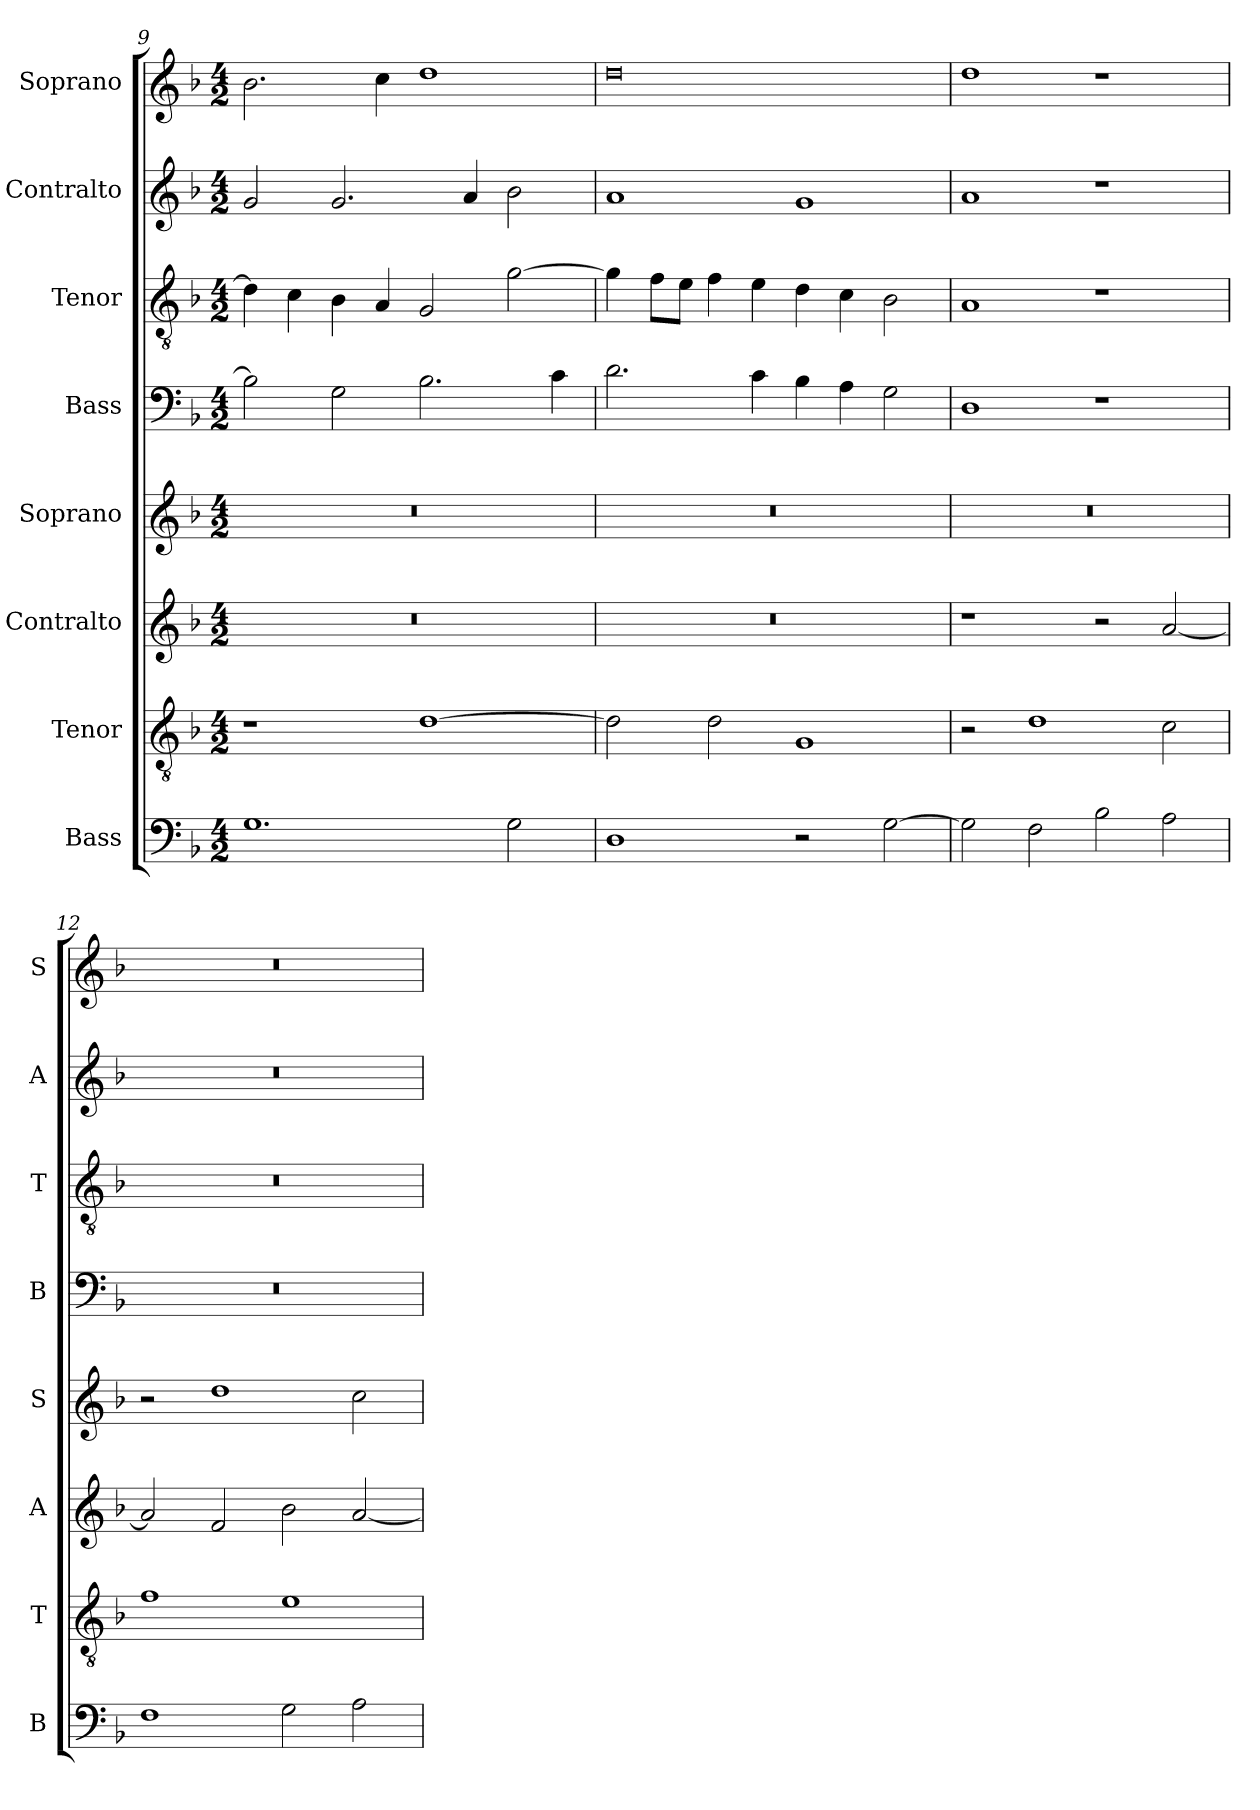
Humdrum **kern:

**kern	**kern	**kern	**kern	**kern	**kern	**kern	**kern
*part8	*part7	*part6	*part5	*part4	*part3	*part2	*part1
*staff8	*staff7	*staff6	*staff5	*staff4	*staff3	*staff2	*staff1
*I"Bass	*I"Tenor	*I"Contralto	*I"Soprano	*I"Bass	*I"Tenor	*I"Contralto	*I"Soprano
*I'B	*I'T	*I'A	*I'S	*I'B	*I'T	*I'A	*I'S
*clefF4	*clefGv2	*clefG2	*clefG2	*clefF4	*clefGv2	*clefG2	*clefG2
*k[b-]	*k[b-]	*k[b-]	*k[b-]	*k[b-]	*k[b-]	*k[b-]	*k[b-]
*G:dor	*G:dor	*G:dor	*G:dor	*G:dor	*G:dor	*G:dor	*G:dor
*M4/2	*M4/2	*M4/2	*M4/2	*M4/2	*M4/2	*M4/2	*M4/2
=9	=9	=9	=9	=9	=9	=9	=9
1.G	1r	0r	0r	2B-]	4d]	2g	2.b-
.	.	.	.	.	4c	.	.
.	.	.	.	2G	4B-	2.g	.
.	.	.	.	.	4A	.	4cc
.	[1d	.	.	2.B-	2G	.	1dd
.	.	.	.	.	.	4a	.
2G	.	.	.	.	[2g	2b-	.
.	.	.	.	4c	.	.	.
=10	=10	=10	=10	=10	=10	=10	=10
1D	2d]	0r	0r	2.d	4g]	1a	0dd
.	.	.	.	.	8f\L	.	.
.	.	.	.	.	8e\J	.	.
.	2d	.	.	.	4f	.	.
.	.	.	.	4c	4e	.	.
2r	1G	.	.	4B-	4d	1g	.
.	.	.	.	4A	4c	.	.
[2G	.	.	.	2G	2B-	.	.
=11	=11	=11	=11	=11	=11	=11	=11
2G]	2r	1r	0r	1D	1A	1a	1dd
2F	1d	.	.	.	.	.	.
2B-	.	2r	.	1r	1r	1r	1r
2A	2c	[2a	.	.	.	.	.
=12	=12	=12	=12	=12	=12	=12	=12
1F	1f	2a]	2r	0r	0r	0r	0r
.	.	2f	1dd	.	.	.	.
2G	1e	2b-	.	.	.	.	.
2A	.	[2a	2cc	.	.	.	.
=	=	=	=	=	=	=	=
*-	*-	*-	*-	*-	*-	*-	*-
